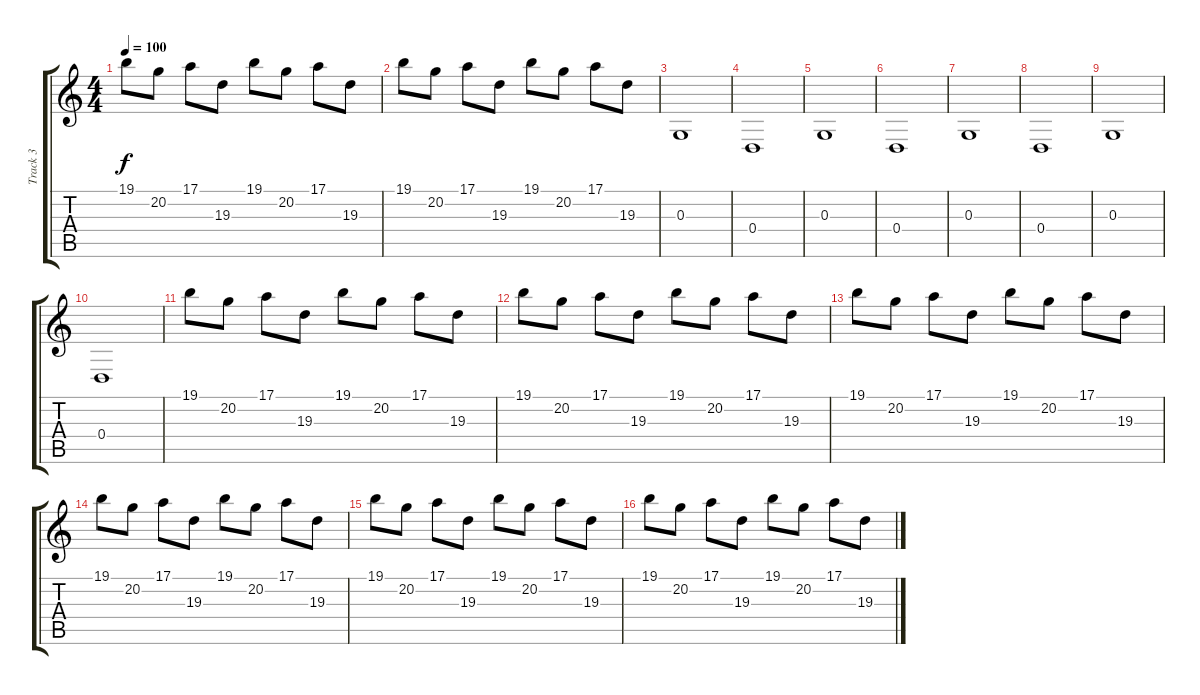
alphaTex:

\track ("Track 3" "Track 3") {instrument pad2warm}
\staff {score tabs}
\tuning (E4 B3 G3 D3 A2 E2) {hide}
\ts (4 4)
\tempo 100
\clef g2
\ks c
19.1.8{dy f} 20.2.8 17.1.8 19.3.8 19.1.8 20.2.8 17.1.8 19.3.8 |
19.1.8 20.2.8 17.1.8 19.3.8 19.1.8 20.2.8 17.1.8 19.3.8 |
0.3.1{instrument pad2warm} |
0.4.1 |
0.3.1 |
0.4.1 |
0.3.1 |
0.4.1 |
0.3.1 |
0.4.1 |
19.1.8{volume 10 instrument glockenspiel} 20.2.8 17.1.8 19.3.8 19.1.8 20.2.8 17.1.8 19.3.8 |
19.1.8 20.2.8 17.1.8 19.3.8 19.1.8 20.2.8 17.1.8 19.3.8 |
19.1.8 20.2.8 17.1.8 19.3.8 19.1.8 20.2.8 17.1.8 19.3.8 |
19.1.8 20.2.8 17.1.8 19.3.8 19.1.8 20.2.8 17.1.8 19.3.8 |
19.1.8 20.2.8 17.1.8 19.3.8 19.1.8 20.2.8 17.1.8 19.3.8 |
19.1.8 20.2.8 17.1.8 19.3.8 19.1.8 20.2.8 17.1.8 19.3.8
